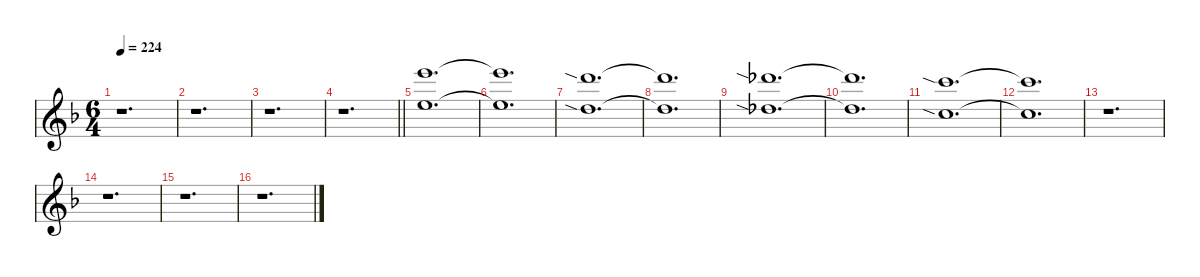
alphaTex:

\hideDynamics
\bracketExtendMode nobrackets
\singleTrackTrackNamePolicy hidden
\multiTrackTrackNamePolicy hidden
\firstSystemTrackNameMode fullname
\firstSystemTrackNameOrientation horizontal
\otherSystemsTrackNameOrientation horizontal
\track ("Keyboards" "S-Gt") {defaultSystemsLayout 8 instrument stringensemble1}
\staff {score}
\tuning (E4 B3 G3 D3 A2 D2)
\displaytranspose 12
\ts (6 4)
\tempo 224
\clef g2
\ks dminor
r.1{d dy f beam Down} |
r.1{d beam Down} |
r.1{d beam Down} |
\barLineRight lightlight
r.1{d beam Down} |
(17.2{acc forcenatural} 14.4{acc forcenatural}).1{d beam Down} |
(17.2{t acc forcenatural} 14.4{t acc forcenatural}).1{d beam Down} |
(15.2{sia acc forcenatural} 12.4{sia acc forcenatural}).1{d beam Down} |
(15.2{t acc forcenatural} 12.4{t acc forcenatural}).1{d beam Down} |
(14.2{sia acc b} 11.4{sia acc b}).1{d beam Down} |
(14.2{t acc b} 11.4{t acc b}).1{d beam Down} |
(13.2{sia acc forcenatural} 10.4{sia acc forcenatural}).1{d beam Down} |
(13.2{t acc forcenatural} 10.4{t acc forcenatural}).1{d beam Down} |
r.1{d beam Down} |
r.1{d beam Down} |
r.1{d beam Down} |
r.1{d beam Down}
